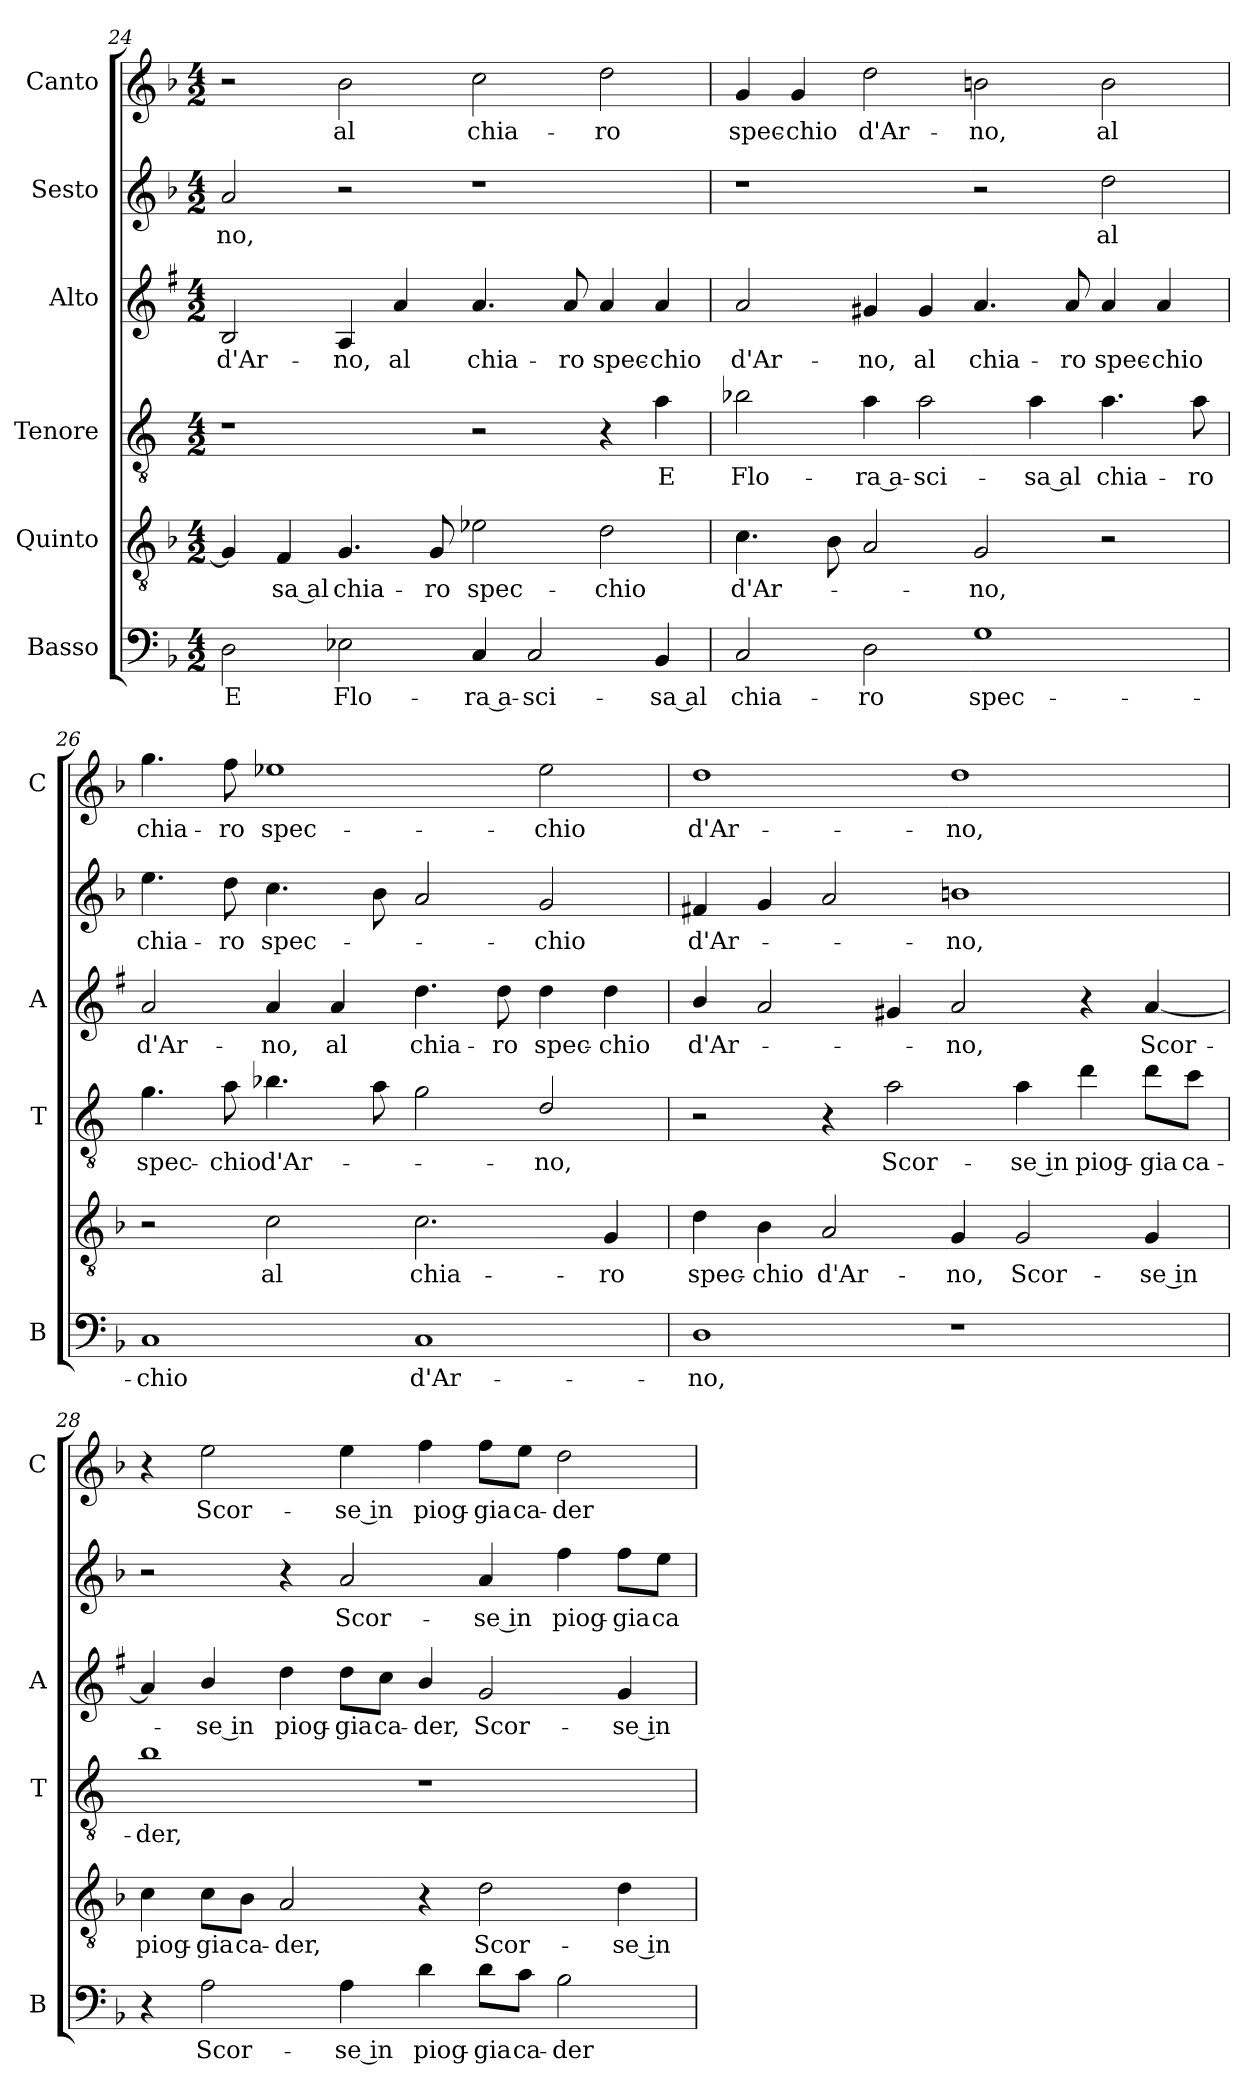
**kern	**text	**kern	**text	**kern	**text	**kern	**text	**kern	**text	**kern	**text
*part6	*part6	*part5	*part5	*part4	*part4	*part3	*part3	*part2	*part2	*part1	*part1
*staff6	*staff6	*staff5	*staff5	*staff4	*staff4	*staff3	*staff3	*staff2	*staff2	*staff1	*staff1
*I"Basso	*	*I"Quinto	*	*I"Tenore	*	*I"Alto	*	*I"Sesto	*	*I"Canto	*
*I'B	*	*	*	*I'T	*	*I'A	*	*	*	*I'C	*
!!LO:LB:g=z
*clefF4	*	*clefGv2	*	*clefGv2	*	*clefG2	*	*clefG2	*	*clefG2	*
*	*	*	*	*ITrd4c7	*	*ITrd1c2	*	*	*	*	*
*k[b-]	*	*k[b-]	*	*k[b-]	*	*k[b-]	*	*k[b-]	*	*k[b-]	*
*F:	*	*F:	*	*F:	*	*F:	*	*F:	*	*F:	*
*M4/2	*	*M4/2	*	*M4/2	*	*M4/2	*	*M4/2	*	*M4/2	*
=24	=24	=24	=24	=24	=24	=24	=24	=24	=24	=24	=24
!	!LO:LY:b	!	!	!	!	!	!LO:LY:b	!	!LO:LY:b	!	!
2D\	E	4G/]	.	1r	.	2A/	d'Ar-	2a/	-no,	2r	.
!	!	!	!LO:LY:b	!	!	!	!	!	!	!	!
.	.	4F/	-sa al	.	.	.	.	.	.	.	.
!	!LO:LY:b	!	!LO:LY:b	!	!	!	!LO:LY:b	!	!	!	!LO:LY:b
2E-X\	Flo-	4.G/	chia-	.	.	4G/	-no,	2r	.	2b-\	al
!	!	!	!	!	!	!	!LO:LY:b	!	!	!	!
.	.	.	.	.	.	4g/	al	.	.	.	.
!	!	!	!LO:LY:b	!	!	!	!	!	!	!	!
.	.	8G/	-ro	.	.	.	.	.	.	.	.
!	!LO:LY:b	!	!LO:LY:b	!	!	!	!LO:LY:b	!	!	!	!LO:LY:b
4C/	-ra a-	2e-X\	spec-	2r	.	4.g/	chia-	1r	.	2cc\	chia-
!	!LO:LY:b	!	!	!	!	!	!	!	!	!	!
2C/	-sci-	.	.	.	.	.	.	.	.	.	.
!	!	!	!	!	!	!	!LO:LY:b	!	!	!	!
.	.	.	.	.	.	8g/	-ro	.	.	.	.
!	!	!	!LO:LY:b	!	!	!	!LO:LY:b	!	!	!	!LO:LY:b
.	.	2d\	-chio	4r	.	4g/	spec-	.	.	2dd\	-ro
!	!LO:LY:b	!	!	!	!LO:LY:b	!	!LO:LY:b	!	!	!	!
4BB-/	-sa al	.	.	4d\	E	4g/	-chio	.	.	.	.
=25	=25	=25	=25	=25	=25	=25	=25	=25	=25	=25	=25
!	!LO:LY:b	!	!LO:LY:b	!	!LO:LY:b	!	!LO:LY:b	!	!	!	!LO:LY:b
2C/	chia-	4.c\	d'Ar-	2e-X\	Flo-	2g/	d'Ar-	1r	.	4g/	spec-
!	!	!	!	!	!	!	!	!	!	!	!LO:LY:b
.	.	.	.	.	.	.	.	.	.	4g/	-chio
.	.	8B-\	.	.	.	.	.	.	.	.	.
!	!LO:LY:b	!	!	!	!LO:LY:b	!	!LO:LY:b	!	!	!	!LO:LY:b
2D\	-ro	2A/	.	4d\	-ra a-	4f#X/	-no,	.	.	2dd\	d'Ar-
!	!	!	!	!	!LO:LY:b	!	!LO:LY:b	!	!	!	!
.	.	.	.	2d\	-sci-	4f#/	al	.	.	.	.
!	!LO:LY:b	!	!LO:LY:b	!	!	!	!LO:LY:b	!	!	!	!LO:LY:b
1G	spec-	2G/	-no,	.	.	4.g/	chia-	2r	.	2bn\	-no,
!	!	!	!	!	!LO:LY:b	!	!	!	!	!	!
.	.	.	.	4d\	-sa al	.	.	.	.	.	.
!	!	!	!	!	!	!	!LO:LY:b	!	!	!	!
.	.	.	.	.	.	8g/	-ro	.	.	.	.
!	!	!	!	!	!LO:LY:b	!	!LO:LY:b	!	!LO:LY:b	!	!LO:LY:b
.	.	2r	.	4.d\	chia-	4g/	spec-	2dd\	al	2b\	al
!	!	!	!	!	!	!	!LO:LY:b	!	!	!	!
.	.	.	.	.	.	4g/	-chio	.	.	.	.
!	!	!	!	!	!LO:LY:b	!	!	!	!	!	!
.	.	.	.	8d\	-ro	.	.	.	.	.	.
=26	=26	=26	=26	=26	=26	=26	=26	=26	=26	=26	=26
!	!LO:LY:b	!	!	!	!LO:LY:b	!	!LO:LY:b	!	!LO:LY:b	!	!LO:LY:b
1C	-chio	2r	.	4.c\	spec-	2g/	d'Ar-	4.ee\	chia-	4.gg\	chia-
!	!	!	!	!	!LO:LY:b	!	!	!	!LO:LY:b	!	!LO:LY:b
.	.	.	.	8d\	-chio	.	.	8dd\	-ro	8ff\	-ro
!	!	!	!LO:LY:b	!	!LO:LY:b	!	!LO:LY:b	!	!LO:LY:b	!	!LO:LY:b
.	.	2c\	al	4.e-X\	d'Ar-	4g/	-no,	4.cc\	spec-	1ee-X	spec-
!	!	!	!	!	!	!	!LO:LY:b	!	!	!	!
.	.	.	.	.	.	4g/	al	.	.	.	.
.	.	.	.	8d\	.	.	.	8b-\	.	.	.
!	!LO:LY:b	!	!LO:LY:b	!	!	!	!LO:LY:b	!	!	!	!
1C	d'Ar-	2.c\	chia-	2c\	.	4.cc\	chia-	2a/	.	.	.
!	!	!	!	!	!	!	!LO:LY:b	!	!	!	!
.	.	.	.	.	.	8cc\	-ro	.	.	.	.
!	!	!	!	!	!LO:LY:b	!	!LO:LY:b	!	!LO:LY:b	!	!LO:LY:b
.	.	.	.	2G/	-no,	4cc\	spec-	2g/	-chio	2ee-\	-chio
!	!	!	!LO:LY:b	!	!	!	!LO:LY:b	!	!	!	!
.	.	4G/	-ro	.	.	4cc\	-chio	.	.	.	.
!!LO:PB:g=z
=27	=27	=27	=27	=27	=27	=27	=27	=27	=27	=27	=27
!	!LO:LY:b	!	!LO:LY:b	!	!	!	!LO:LY:b	!	!LO:LY:b	!	!LO:LY:b
1D	-no,	4d\	spec-	2r	.	4a/	d'Ar-	4f#X/	d'Ar-	1dd	d'Ar-
!	!	!	!LO:LY:b	!	!	!	!	!	!	!	!
.	.	4B-\	-chio	.	.	2g/	.	4g/	.	.	.
!	!	!	!LO:LY:b	!	!	!	!	!	!	!	!
.	.	2A/	d'Ar-	4r	.	.	.	2a/	.	.	.
!	!	!	!	!	!LO:LY:b	!	!	!	!	!	!
.	.	.	.	2d\	Scor-	4f#X/	.	.	.	.	.
!	!	!	!LO:LY:b	!	!	!	!LO:LY:b	!	!LO:LY:b	!	!LO:LY:b
1r	.	4G/	-no,	.	.	2g/	-no,	1bn	-no,	1dd	-no,
!	!	!	!LO:LY:b	!	!LO:LY:b	!	!	!	!	!	!
.	.	2G/	Scor-	4d\	-se in	.	.	.	.	.	.
!	!	!	!	!	!LO:LY:b	!	!	!	!	!	!
.	.	.	.	4g\	piog-	4r	.	.	.	.	.
!	!	!	!LO:LY:b	!	!LO:LY:b	!	!LO:LY:b	!	!	!	!
.	.	4G/	-se in	8g\L	-gia	[4g/	Scor-	.	.	.	.
!	!	!	!	!	!LO:LY:b	!	!	!	!	!	!
.	.	.	.	8f\J	ca-	.	.	.	.	.	.
=28	=28	=28	=28	=28	=28	=28	=28	=28	=28	=28	=28
!	!	!	!LO:LY:b	!	!LO:LY:b	!	!	!	!	!	!
4r	.	4c\	piog-	1e	-der,	4g/]	.	2r	.	4r	.
!	!LO:LY:b	!	!LO:LY:b	!	!	!	!LO:LY:b	!	!	!	!LO:LY:b
2A\	Scor-	8c\L	-gia	.	.	4a/	-se in	.	.	2ee\	Scor-
!	!	!	!LO:LY:b	!	!	!	!	!	!	!	!
.	.	8B-\J	ca-	.	.	.	.	.	.	.	.
!	!	!	!LO:LY:b	!	!	!	!LO:LY:b	!	!	!	!
.	.	2A/	-der,	.	.	4cc\	piog-	4r	.	.	.
!	!LO:LY:b	!	!	!	!	!	!LO:LY:b	!	!LO:LY:b	!	!LO:LY:b
4A\	-se in	.	.	.	.	8cc\L	-gia	2a/	Scor-	4ee\	-se in
!	!	!	!	!	!	!	!LO:LY:b	!	!	!	!
.	.	.	.	.	.	8b-\J	ca-	.	.	.	.
!	!LO:LY:b	!	!	!	!	!	!LO:LY:b	!	!	!	!LO:LY:b
4d\	piog-	4r	.	1r	.	4a/	-der,	.	.	4ff\	piog-
!	!LO:LY:b	!	!LO:LY:b	!	!	!	!LO:LY:b	!	!LO:LY:b	!	!LO:LY:b
8d\L	-gia	2d\	Scor-	.	.	2f/	Scor-	4a/	-se in	8ff\L	-gia
!	!LO:LY:b	!	!	!	!	!	!	!	!	!	!LO:LY:b
8c\J	ca-	.	.	.	.	.	.	.	.	8ee\J	ca-
!	!LO:LY:b	!	!	!	!	!	!	!	!LO:LY:b	!	!LO:LY:b
2B-\	-der	.	.	.	.	.	.	4ff\	piog-	2dd\	-der
!	!	!	!LO:LY:b	!	!	!	!LO:LY:b	!	!LO:LY:b	!	!
.	.	4d\	-se in	.	.	4f/	-se in	8ff\L	-gia	.	.
!	!	!	!	!	!	!	!	!	!LO:LY:b	!	!
.	.	.	.	.	.	.	.	8ee\J	ca-	.	.
=	=	=	=	=	=	=	=	=	=	=	=
*-	*-	*-	*-	*-	*-	*-	*-	*-	*-	*-	*-
